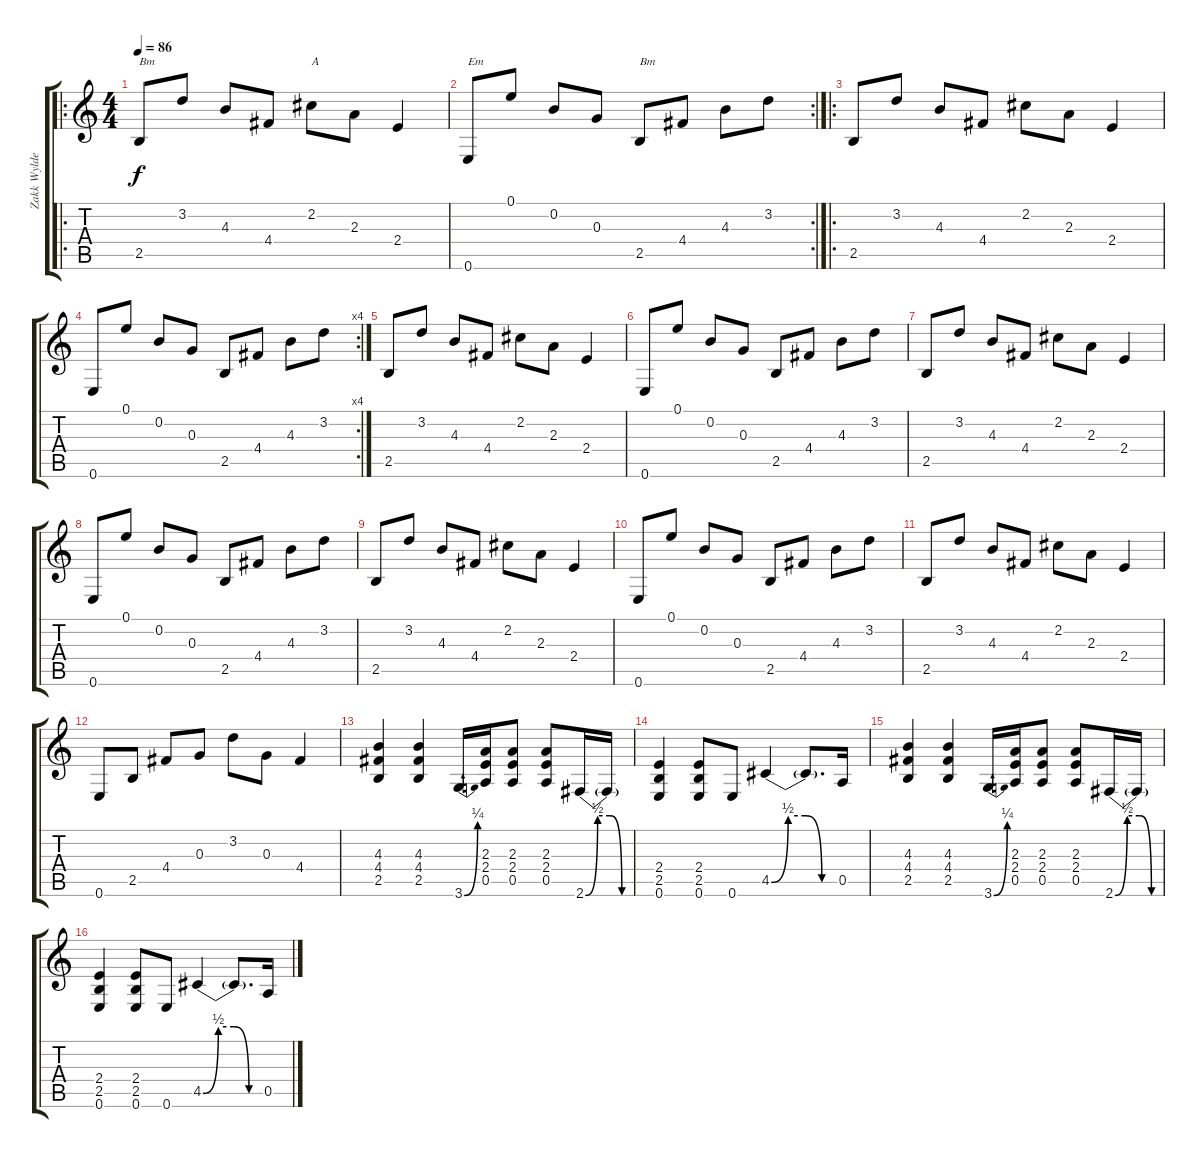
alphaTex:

\track ("Zakk Wylde" "Zakk Wylde") {instrument overdrivenguitar}
\staff {score tabs}
\tuning (E4 B3 G3 D3 A2 E2) {hide}
\ro
\ts (4 4)
\tempo 86
\clef g2
\ks c
2.5.8{txt "Bm" dy f instrument overdrivenguitar} 3.2.8 4.3.8 4.4.8 2.2.8{txt "A"} 2.3.8 2.4.4 |
\rc 2
0.6.8{txt "Em"} 0.1.8 0.2.8 0.3.8 2.5.8{txt "Bm"} 4.4.8 4.3.8 3.2.8 |
\ro
2.5.8 3.2.8 4.3.8 4.4.8 2.2.8 2.3.8 2.4.4 |
\rc 4
0.6.8 0.1.8 0.2.8 0.3.8 2.5.8 4.4.8 4.3.8 3.2.8 |
2.5.8 3.2.8 4.3.8 4.4.8 2.2.8 2.3.8 2.4.4 |
0.6.8 0.1.8 0.2.8 0.3.8 2.5.8 4.4.8 4.3.8 3.2.8 |
2.5.8 3.2.8 4.3.8 4.4.8 2.2.8 2.3.8 2.4.4 |
0.6.8 0.1.8 0.2.8 0.3.8 2.5.8 4.4.8 4.3.8 3.2.8 |
2.5.8 3.2.8 4.3.8 4.4.8 2.2.8 2.3.8 2.4.4 |
0.6.8 0.1.8 0.2.8 0.3.8 2.5.8 4.4.8 4.3.8 3.2.8 |
2.5.8 3.2.8 4.3.8 4.4.8 2.2.8 2.3.8 2.4.4 |
0.6.8 2.5.8 4.4.8 0.3.8 3.2.8 0.3.8 4.4.4 |
(4.3 4.4 2.5).4 (4.3 4.4 2.5).4 3.6{be (bend 0 0 60 1)}.16 (2.3 2.4 0.5).16 (2.3 2.4 0.5).8 (2.3 2.4 0.5).8 2.6{be (custom 0 0 15 2 30 2 45 0 60 0)}.16 2.6{t}.16 |
(2.4 2.5 0.6).4 (2.4 2.5 0.6).8 0.6.8 4.5{be (custom 0 0 15 2 30 2 45 0 60 0)}.4 4.5{t}.8{d} 0.5.16 |
(4.3 4.4 2.5).4 (4.3 4.4 2.5).4 3.6{be (bend 0 0 60 1)}.16 (2.3 2.4 0.5).16 (2.3 2.4 0.5).8 (2.3 2.4 0.5).8 2.6{be (custom 0 0 15 2 30 2 45 0 60 0)}.16 2.6{t}.16 |
(2.4 2.5 0.6).4 (2.4 2.5 0.6).8 0.6.8 4.5{be (custom 0 0 15 2 30 2 45 0 60 0)}.4 4.5{t}.8{d} 0.5.16
